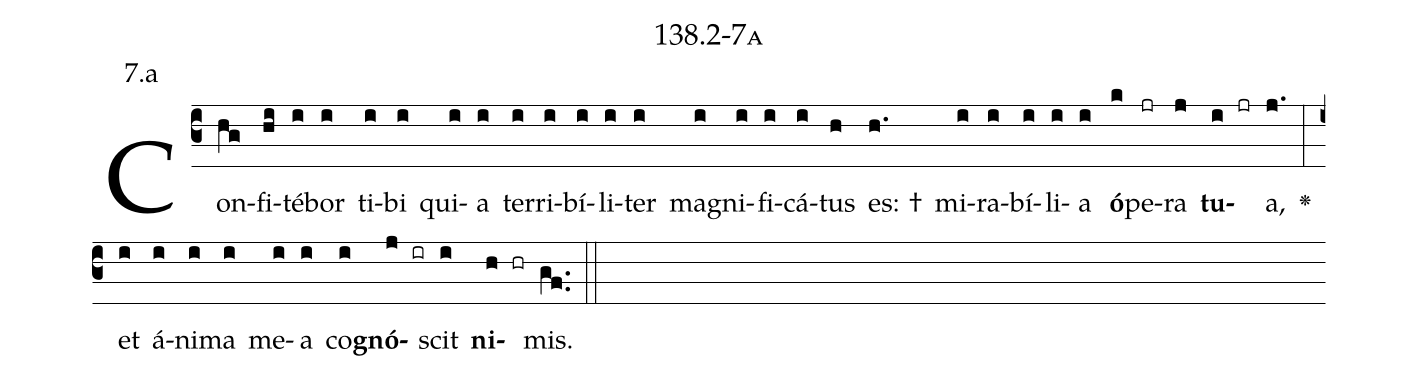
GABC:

name: 138.2-7a;
annotation: 7.a;
%%
(c3)Con(hg)fi(hi)té(i)bor(i) ti(i)bi(i) qui(i)a(i) ter(i)ri(i)bí(i)li(i)ter(i) ma(i)gni(i)fi(i)cá(i)tus(h) es: †(h.) mi(i)ra(i)bí(i)li(i)a(i) <b>ó</b>(k)pe(jr)ra(j) <b>tu</b>(i jr)a,(j.) <v>\greheightstar</v>(:) et(i) á(i)ni(i)ma(i) me(i)a(i) co(i)<b>gnó</b>(j ir)scit(i) <b>ni</b>(h hr)mis.(gf..) (::)


%E(i) u(i) o(j) u(i) a(h) e.(gf..) (::)
